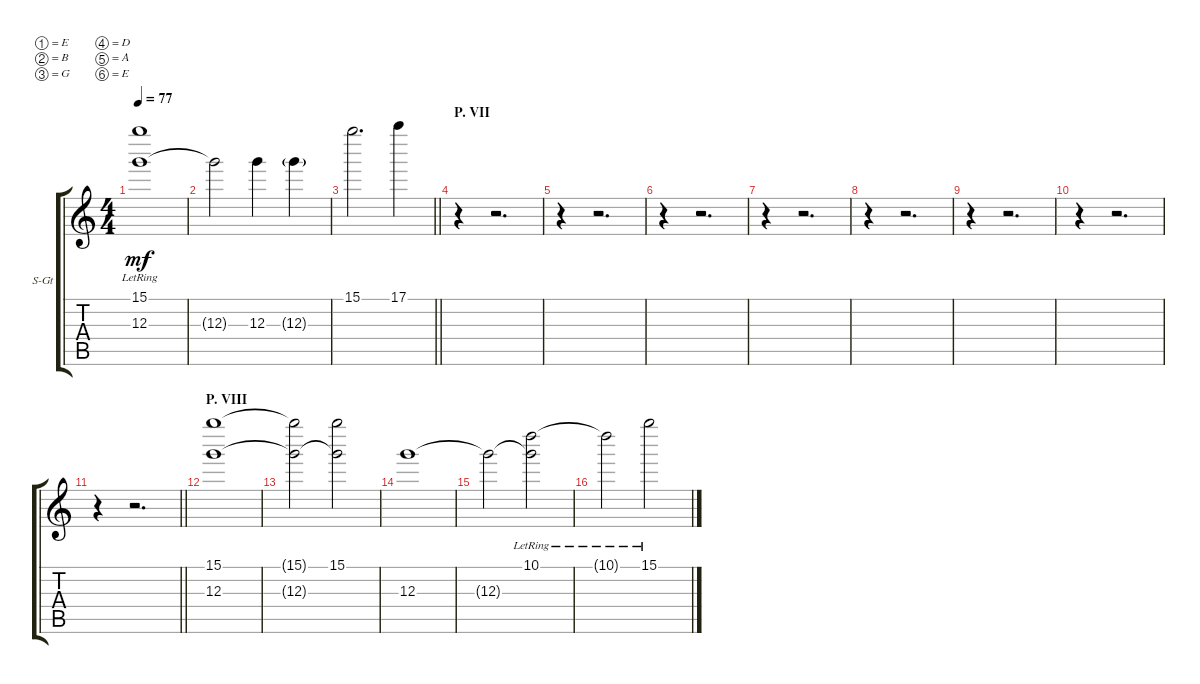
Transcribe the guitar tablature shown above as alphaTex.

\bracketExtendMode groupsimilarinstruments
\firstSystemTrackNameOrientation horizontal
\otherSystemsTrackNameOrientation horizontal
\track ("Keyboard [Rhodes]" "S-Gt") {instrument vibraphone}
\staff {score tabs}
\tuning (E5 B4 G4 D4 A3 E3)
\displaytranspose 12
\ts (4 4)
\tempo 77
\clef g2
\ks c
(15.1{lr t} 12.3).1{dy mf} |
12.3{t}.2 12.3.4 12.3{g}.4 |
\barLineRight lightlight
15.1.2{d} 17.1.4 |
\section ("" "P. VII")
r.4 r.2{d} |
r.4 r.2{d} |
r.4 r.2{d} |
r.4 r.2{d} |
r.4 r.2{d} |
r.4 r.2{d} |
r.4 r.2{d} |
\barLineRight lightlight
r.4 r.2{d} |
\section ("" "P. VIII")
(15.1 12.3).1 |
(15.1{t} 12.3{t}).2 (15.1 12.3{t}).2 |
12.3.1 |
12.3{t}.2 (10.1{lr} 12.3{t}).2 |
10.1{lr t}.2 15.1{lr}.2
